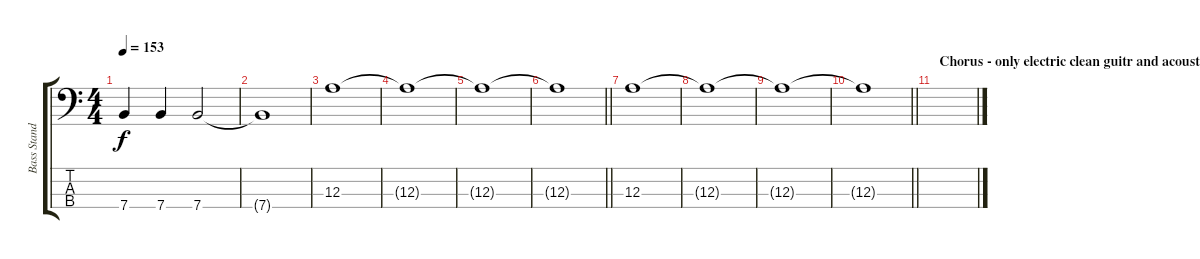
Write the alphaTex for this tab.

\track ("Bass Standard Tuning" "Bass Stand") {instrument electricbassfinger}
\staff {score tabs}
\tuning (G2 D2 A1 E1) {hide}
\ts (4 4)
\tempo 153
\clef f4
\ks c
7.4.4{dy f} 7.4.4 7.4.2 |
7.4{t}.1 |
12.3.1 |
12.3{t}.1 |
12.3{t}.1 |
\barLineRight lightlight
12.3{t}.1 |
12.3.1 |
12.3{t}.1 |
12.3{t}.1 |
\barLineRight lightlight
12.3{t}.1 |
\section ("" " Chorus - only electric clean guitr and acoustic strum on beat one")
